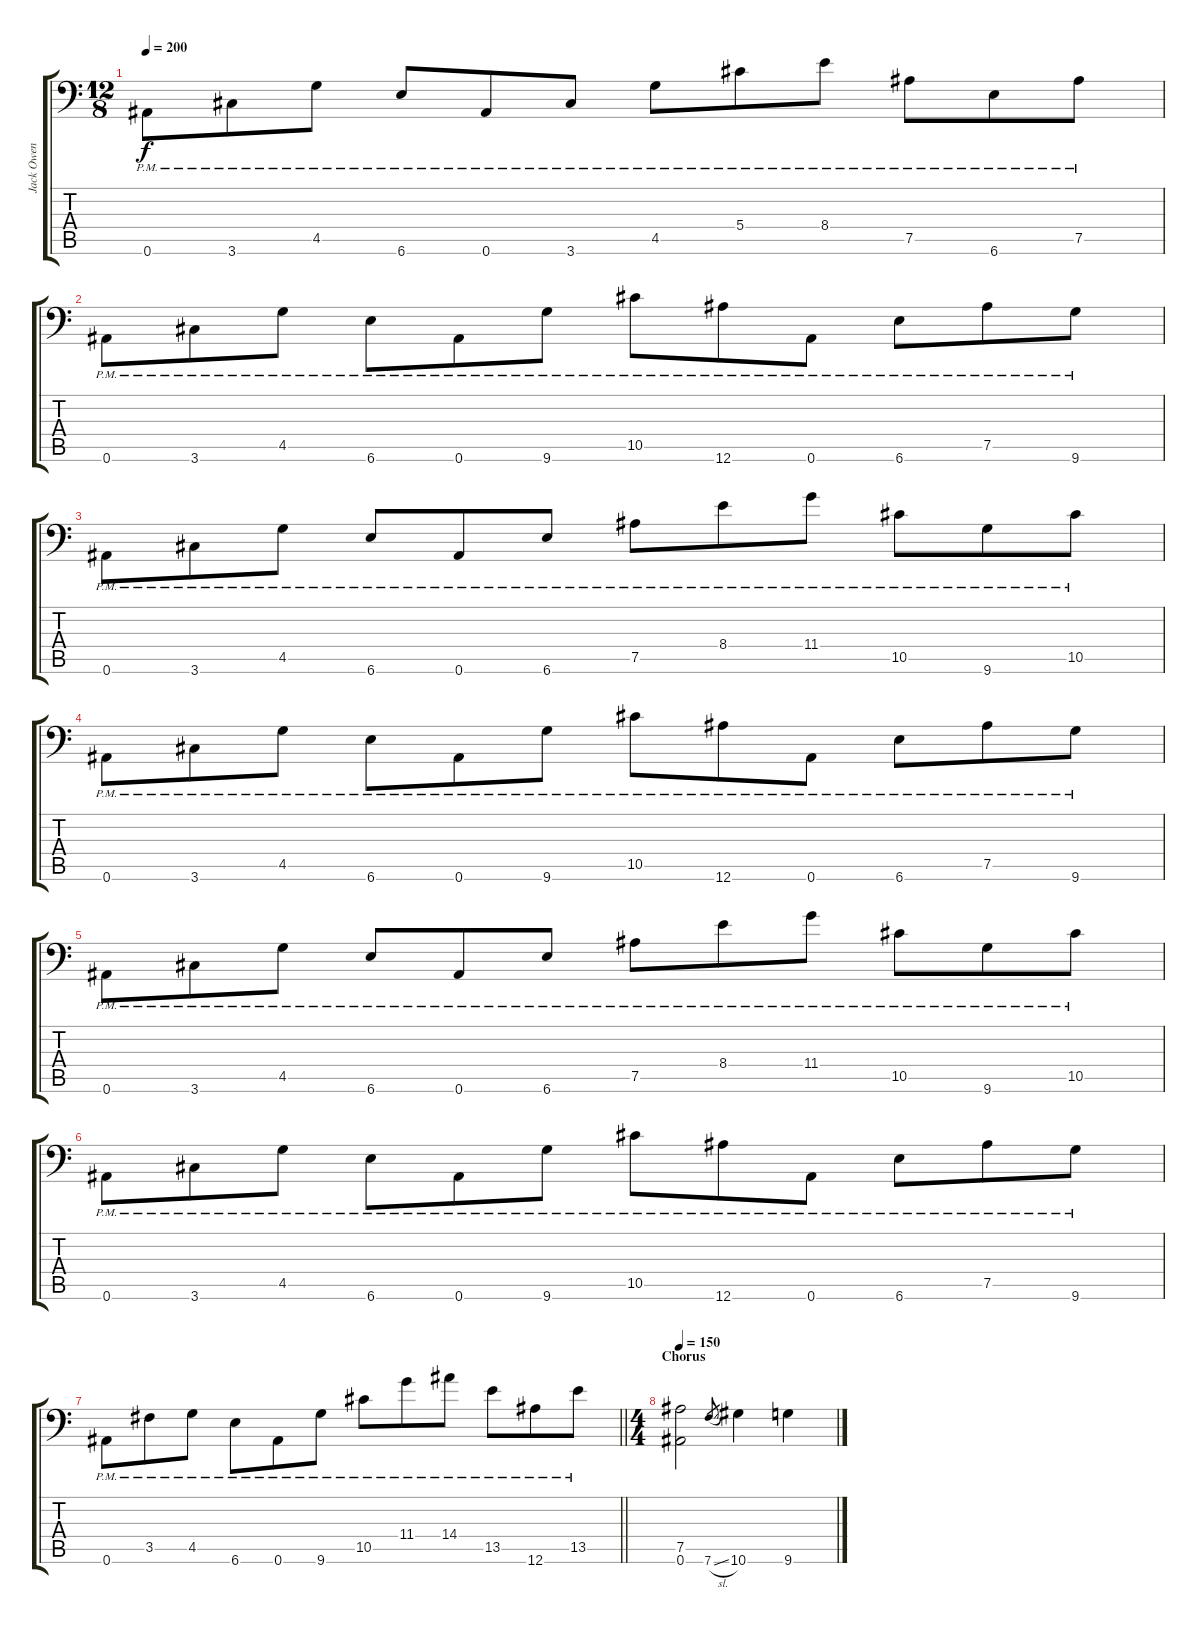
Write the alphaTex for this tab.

\track ("Jack Owen" "Jack Owen") {instrument distortionguitar}
\staff {score tabs}
\tuning (Bb3 F3 Db3 Ab2 Eb2 Bb1) {hide}
\ts (12 8)
\tempo 200
\clef f4
\ks c
0.6{pm}.8{dy f} 3.6{pm}.8 4.5{pm}.8 6.6{pm}.8 0.6{pm}.8 3.6{pm}.8 4.5{pm}.8 5.4{pm}.8 8.4{pm}.8 7.5{pm}.8 6.6{pm}.8 7.5{pm}.8 |
0.6{pm}.8 3.6{pm}.8 4.5{pm}.8 6.6{pm}.8 0.6{pm}.8 9.6{pm}.8 10.5{pm}.8 12.6{pm}.8 0.6{pm}.8 6.6{pm}.8 7.5{pm}.8 9.6{pm}.8 |
0.6{pm}.8 3.6{pm}.8 4.5{pm}.8 6.6{pm}.8 0.6{pm}.8 6.6{pm}.8 7.5{pm}.8 8.4{pm}.8 11.4{pm}.8 10.5{pm}.8 9.6{pm}.8 10.5{pm}.8 |
0.6{pm}.8 3.6{pm}.8 4.5{pm}.8 6.6{pm}.8 0.6{pm}.8 9.6{pm}.8 10.5{pm}.8 12.6{pm}.8 0.6{pm}.8 6.6{pm}.8 7.5{pm}.8 9.6{pm}.8 |
0.6{pm}.8 3.6{pm}.8 4.5{pm}.8 6.6{pm}.8 0.6{pm}.8 6.6{pm}.8 7.5{pm}.8 8.4{pm}.8 11.4{pm}.8 10.5{pm}.8 9.6{pm}.8 10.5{pm}.8 |
0.6{pm}.8 3.6{pm}.8 4.5{pm}.8 6.6{pm}.8 0.6{pm}.8 9.6{pm}.8 10.5{pm}.8 12.6{pm}.8 0.6{pm}.8 6.6{pm}.8 7.5{pm}.8 9.6{pm}.8 |
\barLineRight lightlight
0.6{pm}.8 3.5{pm}.8 4.5{pm}.8 6.6{pm}.8 0.6{pm}.8 9.6{pm}.8 10.5{pm}.8 11.4{pm}.8 14.4{pm}.8 13.5{pm}.8 12.6{pm}.8 13.5{pm}.8 |
\ts (4 4)
\section ("" "Chorus")
\tempo 150
(7.5 0.6).2 7.6{sl}.8{gr} 10.6.4 9.6.4
